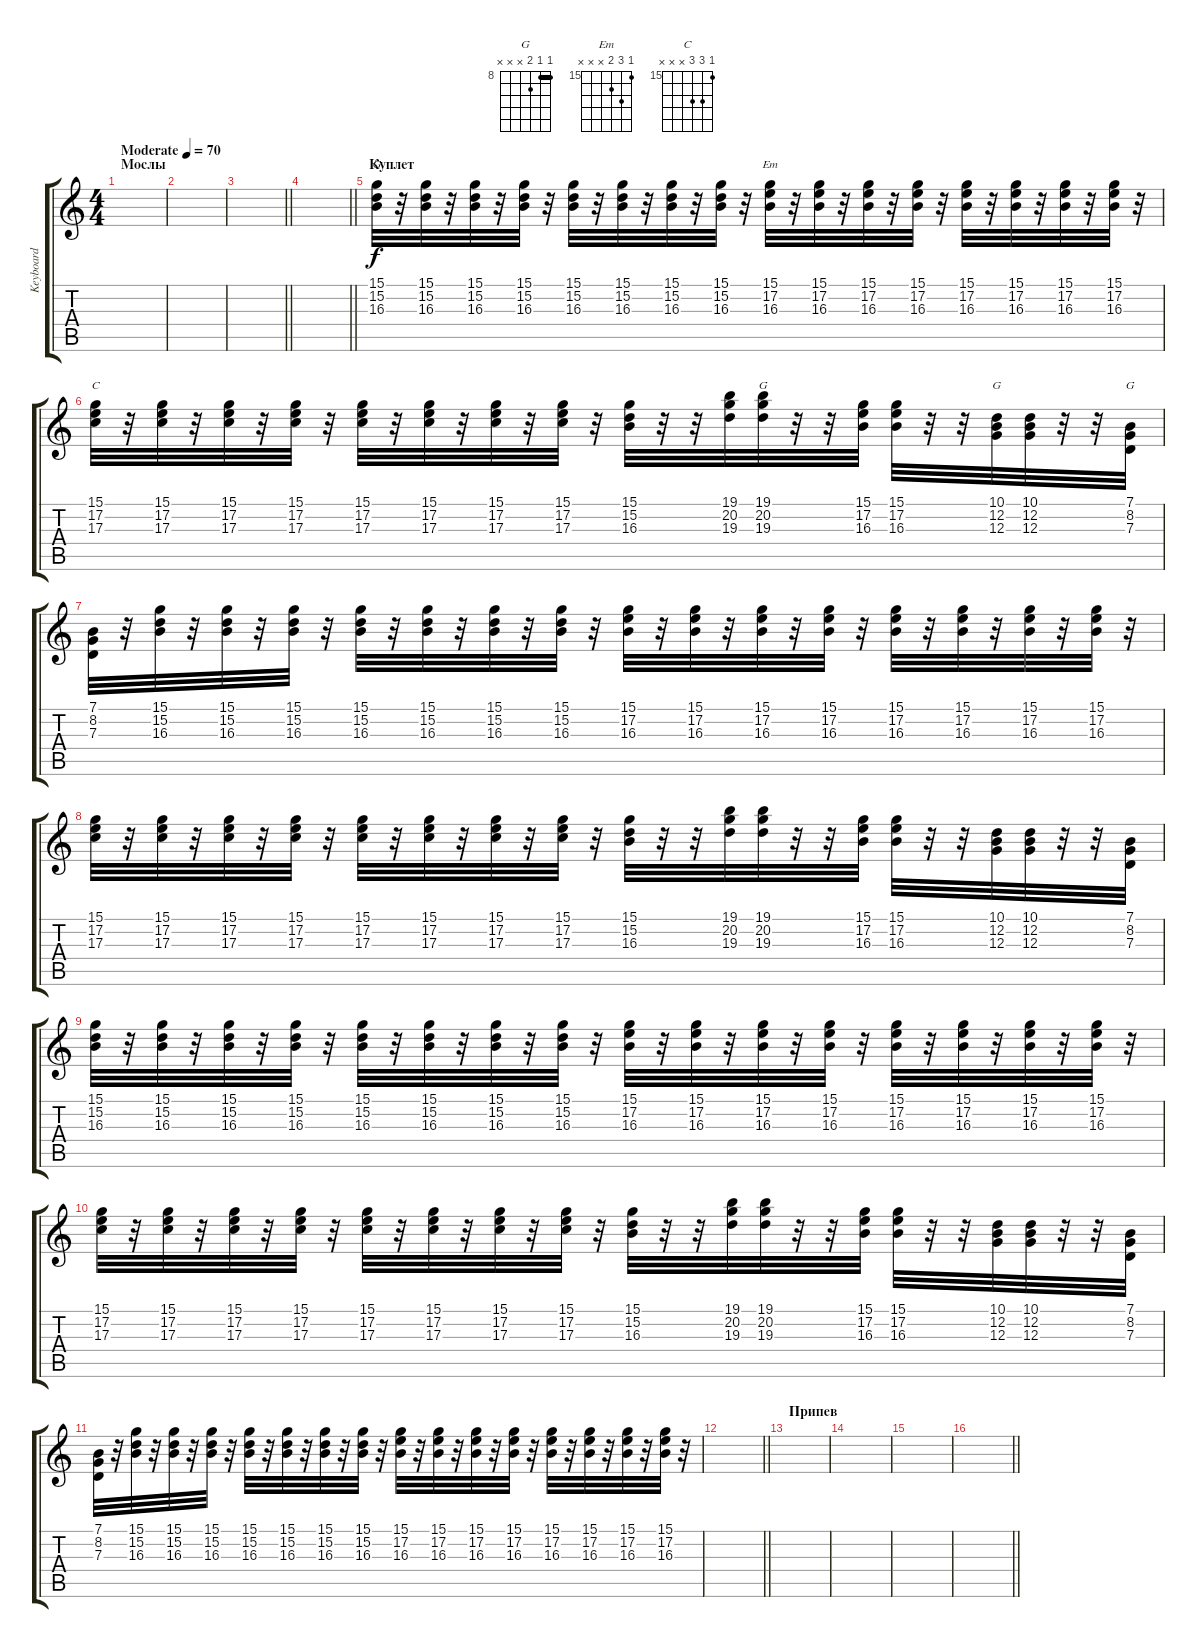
\track ("Keyboard" "Keyboard") {instrument acousticgrandpiano}
\staff {score tabs}
\tuning (E4 B3 G3 D3 A2 E2) {hide}
\chord ("G" 15 15 16 x x x) {firstfret 15 barre 15}
\chord ("Em" 15 17 16 x x x) {firstfret 15}
\chord ("C" 15 17 17 x x x) {firstfret 15}
\chord ("G" 19 20 19 x x x) {firstfret 19 barre 19}
\chord ("G" 10 10 10 x x x) {firstfret 10 barre 10}
\chord ("G" 8 8 9 x x x) {firstfret 8 barre 8}
\ts (4 4)
\section ("" "Мослы")
\tempo (70 "Moderate")
\clef g2
\ks c
|
|
\barLineRight lightlight
|
\barLineRight lightlight
|
\section ("" "Куплет")
(15.1 15.2 16.3).32{ch "G"} r.32 (15.1 15.2 16.3).32 r.32 (15.1 15.2 16.3).32 r.32 (15.1 15.2 16.3).32 r.32 (15.1 15.2 16.3).32 r.32 (15.1 15.2 16.3).32 r.32 (15.1 15.2 16.3).32 r.32 (15.1 15.2 16.3).32 r.32 (15.1 17.2 16.3).32{ch "Em"} r.32 (15.1 17.2 16.3).32 r.32 (15.1 17.2 16.3).32 r.32 (15.1 17.2 16.3).32 r.32 (15.1 17.2 16.3).32 r.32 (15.1 17.2 16.3).32 r.32 (15.1 17.2 16.3).32 r.32 (15.1 17.2 16.3).32 r.32 |
(15.1 17.2 17.3).32{ch "C"} r.32 (15.1 17.2 17.3).32 r.32 (15.1 17.2 17.3).32 r.32 (15.1 17.2 17.3).32 r.32 (15.1 17.2 17.3).32 r.32 (15.1 17.2 17.3).32 r.32 (15.1 17.2 17.3).32 r.32 (15.1 17.2 17.3).32 r.32 (15.1 15.2 16.3).32 r.32 r.32 (19.1 20.2 19.3).32 (19.1 20.2 19.3).32{ch "G"} r.32 r.32 (15.1 17.2 16.3).32 (15.1 17.2 16.3).32 r.32 r.32 (10.1 12.2 12.3).32{ch "G"} (10.1 12.2 12.3).32 r.32 r.32 (7.1 8.2 7.3).32{ch "G"} |
(7.1 8.2 7.3).32 r.32 (15.1 15.2 16.3).32 r.32 (15.1 15.2 16.3).32 r.32 (15.1 15.2 16.3).32 r.32 (15.1 15.2 16.3).32 r.32 (15.1 15.2 16.3).32 r.32 (15.1 15.2 16.3).32 r.32 (15.1 15.2 16.3).32 r.32 (15.1 17.2 16.3).32 r.32 (15.1 17.2 16.3).32 r.32 (15.1 17.2 16.3).32 r.32 (15.1 17.2 16.3).32 r.32 (15.1 17.2 16.3).32 r.32 (15.1 17.2 16.3).32 r.32 (15.1 17.2 16.3).32 r.32 (15.1 17.2 16.3).32 r.32 |
(15.1 17.2 17.3).32 r.32 (15.1 17.2 17.3).32 r.32 (15.1 17.2 17.3).32 r.32 (15.1 17.2 17.3).32 r.32 (15.1 17.2 17.3).32 r.32 (15.1 17.2 17.3).32 r.32 (15.1 17.2 17.3).32 r.32 (15.1 17.2 17.3).32 r.32 (15.1 15.2 16.3).32 r.32 r.32 (19.1 20.2 19.3).32 (19.1 20.2 19.3).32 r.32 r.32 (15.1 17.2 16.3).32 (15.1 17.2 16.3).32 r.32 r.32 (10.1 12.2 12.3).32 (10.1 12.2 12.3).32 r.32 r.32 (7.1 8.2 7.3).32 |
(15.1 15.2 16.3).32 r.32 (15.1 15.2 16.3).32 r.32 (15.1 15.2 16.3).32 r.32 (15.1 15.2 16.3).32 r.32 (15.1 15.2 16.3).32 r.32 (15.1 15.2 16.3).32 r.32 (15.1 15.2 16.3).32 r.32 (15.1 15.2 16.3).32 r.32 (15.1 17.2 16.3).32 r.32 (15.1 17.2 16.3).32 r.32 (15.1 17.2 16.3).32 r.32 (15.1 17.2 16.3).32 r.32 (15.1 17.2 16.3).32 r.32 (15.1 17.2 16.3).32 r.32 (15.1 17.2 16.3).32 r.32 (15.1 17.2 16.3).32 r.32 |
(15.1 17.2 17.3).32 r.32 (15.1 17.2 17.3).32 r.32 (15.1 17.2 17.3).32 r.32 (15.1 17.2 17.3).32 r.32 (15.1 17.2 17.3).32 r.32 (15.1 17.2 17.3).32 r.32 (15.1 17.2 17.3).32 r.32 (15.1 17.2 17.3).32 r.32 (15.1 15.2 16.3).32 r.32 r.32 (19.1 20.2 19.3).32 (19.1 20.2 19.3).32 r.32 r.32 (15.1 17.2 16.3).32 (15.1 17.2 16.3).32 r.32 r.32 (10.1 12.2 12.3).32 (10.1 12.2 12.3).32 r.32 r.32 (7.1 8.2 7.3).32 |
(7.1 8.2 7.3).32 r.32 (15.1 15.2 16.3).32 r.32 (15.1 15.2 16.3).32 r.32 (15.1 15.2 16.3).32 r.32 (15.1 15.2 16.3).32 r.32 (15.1 15.2 16.3).32 r.32 (15.1 15.2 16.3).32 r.32 (15.1 15.2 16.3).32 r.32 (15.1 17.2 16.3).32 r.32 (15.1 17.2 16.3).32 r.32 (15.1 17.2 16.3).32 r.32 (15.1 17.2 16.3).32 r.32 (15.1 17.2 16.3).32 r.32 (15.1 17.2 16.3).32 r.32 (15.1 17.2 16.3).32 r.32 (15.1 17.2 16.3).32 r.32 |
\barLineRight lightlight
|
\section ("" "Припев")
|
|
|
\barLineRight lightlight
